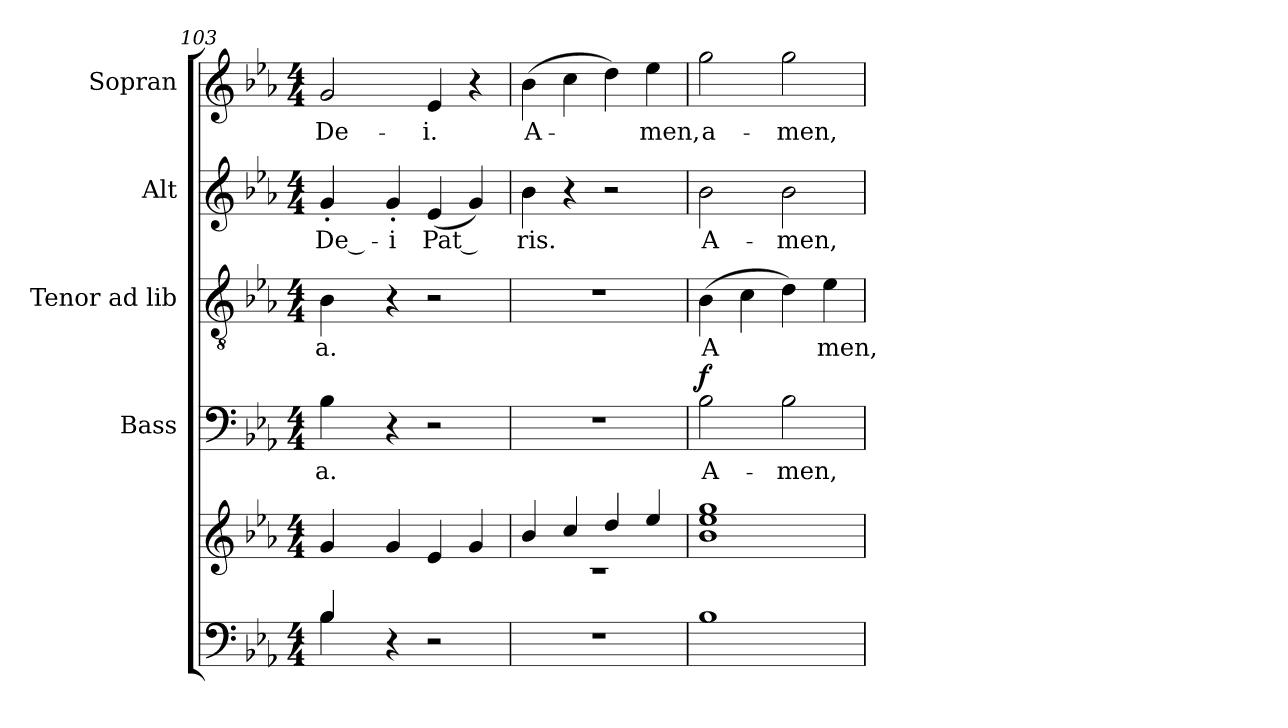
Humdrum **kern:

**kern	**kern	**kern	**text	**dynam	**kern	**text	**kern	**text	**kern	**text
*part5	*part5	*part4	*part4	*part4	*part3	*part3	*part2	*part2	*part1	*part1
*staff6	*staff5	*staff4	*staff4	*staff4	*staff3	*staff3	*staff2	*staff2	*staff1	*staff1
*	*	*I"Bass	*	*	*I"Tenor ad lib	*	*I"Alt	*	*I"Sopran	*
*	*	*I'B	*	*	*I'T	*	*I'A	*	*I'S	*
*clefF4	*clefG2	*clefF4	*	*	*clefGv2	*	*clefG2	*	*clefG2	*
*k[b-e-a-]	*k[b-e-a-]	*k[b-e-a-]	*	*	*k[b-e-a-]	*	*k[b-e-a-]	*	*k[b-e-a-]	*
*E-:	*E-:	*E-:	*	*	*E-:	*	*E-:	*	*E-:	*
*M4/4	*M4/4	*M4/4	*	*	*M4/4	*	*M4/4	*	*M4/4	*
=103	=103	=103	=103	=103	=103	=103	=103	=103	=103	=103
*^	*	*	*	*	*	*	*	*	*	*
!	!	!	!	!LO:LY:b	!	!	!LO:LY:b	!	!LO:LY:b	!	!LO:LY:b
4B-/	4B-\	4g/	4B-\	-a.	.	4B-\	-a.	4g'</	De ­-	2g/	De-
!	!	!	!	!	!	!	!	!	!LO:LY:b	!	!
2.ryy	4r	4g/	4r	.	.	4r	.	4g'</	- i	.	.
!	!	!	!	!	!	!	!	!	!LO:LY:b	!	!LO:LY:b
.	2r	4e-/	2r	.	.	2r	.	(<4e-/	Pat ­	4e-/	-i.
!	!	!	!	!	!	!	!	!	!LO:LY:b	!	!
.	.	4g/	.	.	.	.	.	4g/)	.	4r	.
*v	*v	*	*	*	*	*	*	*	*	*	*
=104	=104	=104	=104	=104	=104	=104	=104	=104	=104	=104
*	*^	*	*	*	*	*	*	*	*	*
!	!	!	!	!	!	!	!	!	!LO:LY:b	!	!LO:LY:b
1r	4b-/	1rc	1r	.	.	1r	.	4b-\	ris.	(>4b-\	A-
!	!	!	!	!	!	!	!	!	!	!	!LO:LY:b
.	4cc/	.	.	.	.	.	.	4r	.	4cc\	- ­
!	!	!	!	!	!	!	!	!	!	!	!LO:LY:b
.	4dd/	.	.	.	.	.	.	2r	.	4dd\)	­
!	!	!	!	!	!	!	!	!	!	!	!LO:LY:b
.	4ee-/	.	.	.	.	.	.	.	.	4ee-\	men,
=105	=105	=105	=105	=105	=105	=105	=105	=105	=105	=105	=105
!	!	!	!	!LO:LY:b	!LO:DY:a	!	!LO:LY:b	!	!LO:LY:b	!	!LO:LY:b
1B-	1ee- 1gg	1b-	2B-\	A-	f	(>4B-\	A	2b-\	A-	2gg\	a-
!	!	!	!	!	!	!	!LO:LY:b	!	!	!	!
.	.	.	.	.	.	4c\	­	.	.	.	.
!	!	!	!	!LO:LY:b	!	!	!LO:LY:b	!	!LO:LY:b	!	!LO:LY:b
.	.	.	2B-\	-men,	.	4d\)	­	2b-\	-men,	2gg\	-men,
!	!	!	!	!	!	!	!LO:LY:b	!	!	!	!
.	.	.	.	.	.	4e-\	men,	.	.	.	.
*	*v	*v	*	*	*	*	*	*	*	*	*
=	=	=	=	=	=	=	=	=	=	=
*-	*-	*-	*-	*-	*-	*-	*-	*-	*-	*-
